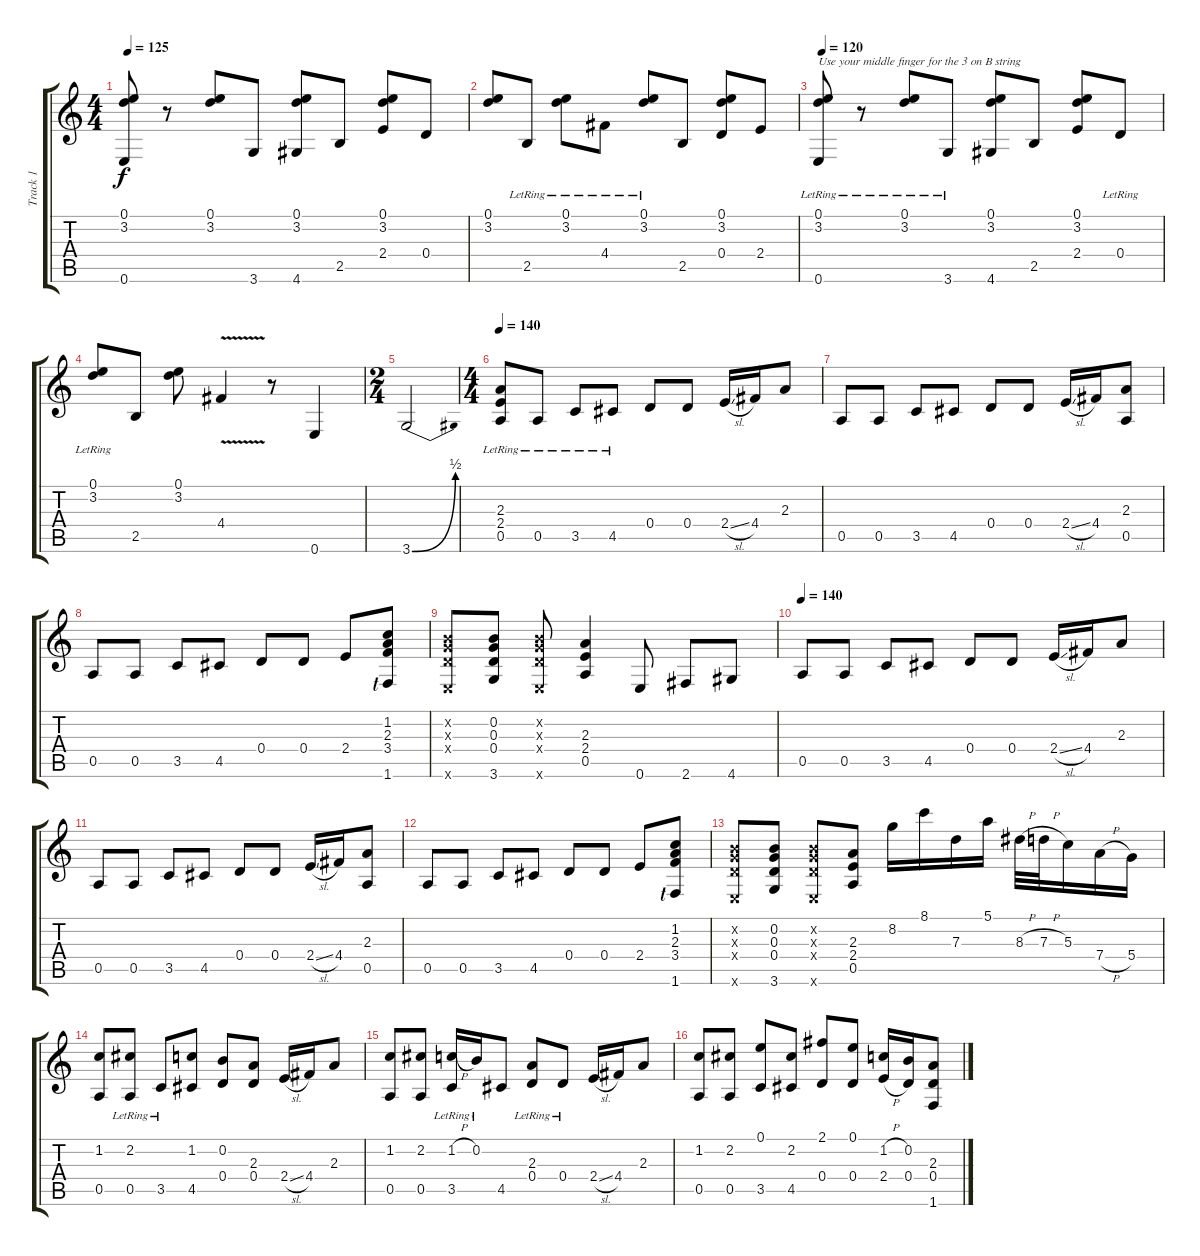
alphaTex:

\track ("Track 1" "Track 1") {instrument acousticguitarsteel}
\staff {score tabs}
\tuning (E4 B3 G3 D3 A2 E2) {hide}
\ts (4 4)
\tempo 125
\clef g2
\ks c
(0.1 3.2 0.6).8{dy f} r.8 (0.1 3.2).8 3.6.8 (0.1 3.2 4.6).8 2.5.8 (0.1 3.2 2.4).8 0.4.8 |
(0.1 3.2).8 2.5{lr}.8 (0.1{lr} 3.2{lr}).8 4.4{lr}.8 (0.1{lr} 3.2{lr}).8 2.5.8 (0.1 3.2 0.4).8 2.4.8 |
\tempo 120
(0.1{lr} 3.2{lr} 0.6{lr}).8{txt "Use your middle finger for the 3 on B string"} r.8 (0.1{lr} 3.2{lr}).8 3.6{lr}.8 (0.1 3.2 4.6).8 2.5.8 (0.1 3.2 2.4).8 0.4{lr}.8 |
(0.1{lr} 3.2{lr}).8 2.5.8 (0.1 3.2).8 4.4{v}.4 r.8 0.6.4 |
\ts (2 4)
3.6{be (bend 0 0 60 2)}.2 |
\ts (4 4)
\tempo 140
(2.3{lr} 2.4{lr} 0.5{lr}).8 0.5{lr}.8 3.5{lr}.8 4.5{lr}.8 0.4.8 0.4.8 2.4{sl}.16 4.4.16 2.3.8 |
0.5.8 0.5.8 3.5.8 4.5.8 0.4.8 0.4.8 2.4{sl}.16 4.4.16 (2.3 0.5).8 |
0.5.8 0.5.8 3.5.8 4.5.8 0.4.8 0.4.8 2.4.8 (1.2 2.3 3.4 1.6{lf 1}).8 |
(0.2{x} 0.3{x} 0.4{x} 0.6{x}).8 (0.2 0.3 0.4 3.6).8 (0.2{x} 0.3{x} 0.4{x} 0.6{x}).8 (2.3 2.4 0.5).4 0.6.8 2.6.8 4.6.8 |
\tempo 140
0.5.8 0.5.8 3.5.8 4.5.8 0.4.8 0.4.8 2.4{sl}.16 4.4.16 2.3.8 |
0.5.8 0.5.8 3.5.8 4.5.8 0.4.8 0.4.8 2.4{sl}.16 4.4.16 (2.3 0.5).8 |
0.5.8 0.5.8 3.5.8 4.5.8 0.4.8 0.4.8 2.4.8 (1.2 2.3 3.4 1.6{lf 1}).8 |
(0.2{x} 0.3{x} 0.4{x} 0.6{x}).8 (0.2 0.3 0.4 3.6).8 (0.2{x} 0.3{x} 0.4{x} 0.6{x}).8 (2.3 2.4 0.5).8 8.2.16 8.1.16 7.3.16 5.1.16 8.3{h}.32 7.3{h}.32 5.3.16 7.4{h}.16 5.4.16 |
(1.2 0.5).8 (2.2{lr} 0.5{lr}).8 3.5{lr}.8 (1.2 4.5).8 (0.2 0.4).8 (2.3 0.4).8 2.4{sl}.16 4.4.16 2.3.8 |
(1.2 0.5).8 (2.2 0.5).8 (1.2{h lr} 3.5{lr}).16 0.2{lr}.16 4.5.8 (2.3{lr} 0.4{lr}).8 0.4{lr}.8 2.4{sl}.16 4.4.16 2.3.8 |
(1.2 0.5).8 (2.2 0.5).8 (0.1 3.5).8 (2.2 4.5).8 (2.1 0.4).8 (0.1 0.4).8 (1.2{h} 2.4{h}).16 (0.2 0.4).16 (2.3 0.4 1.6).8
